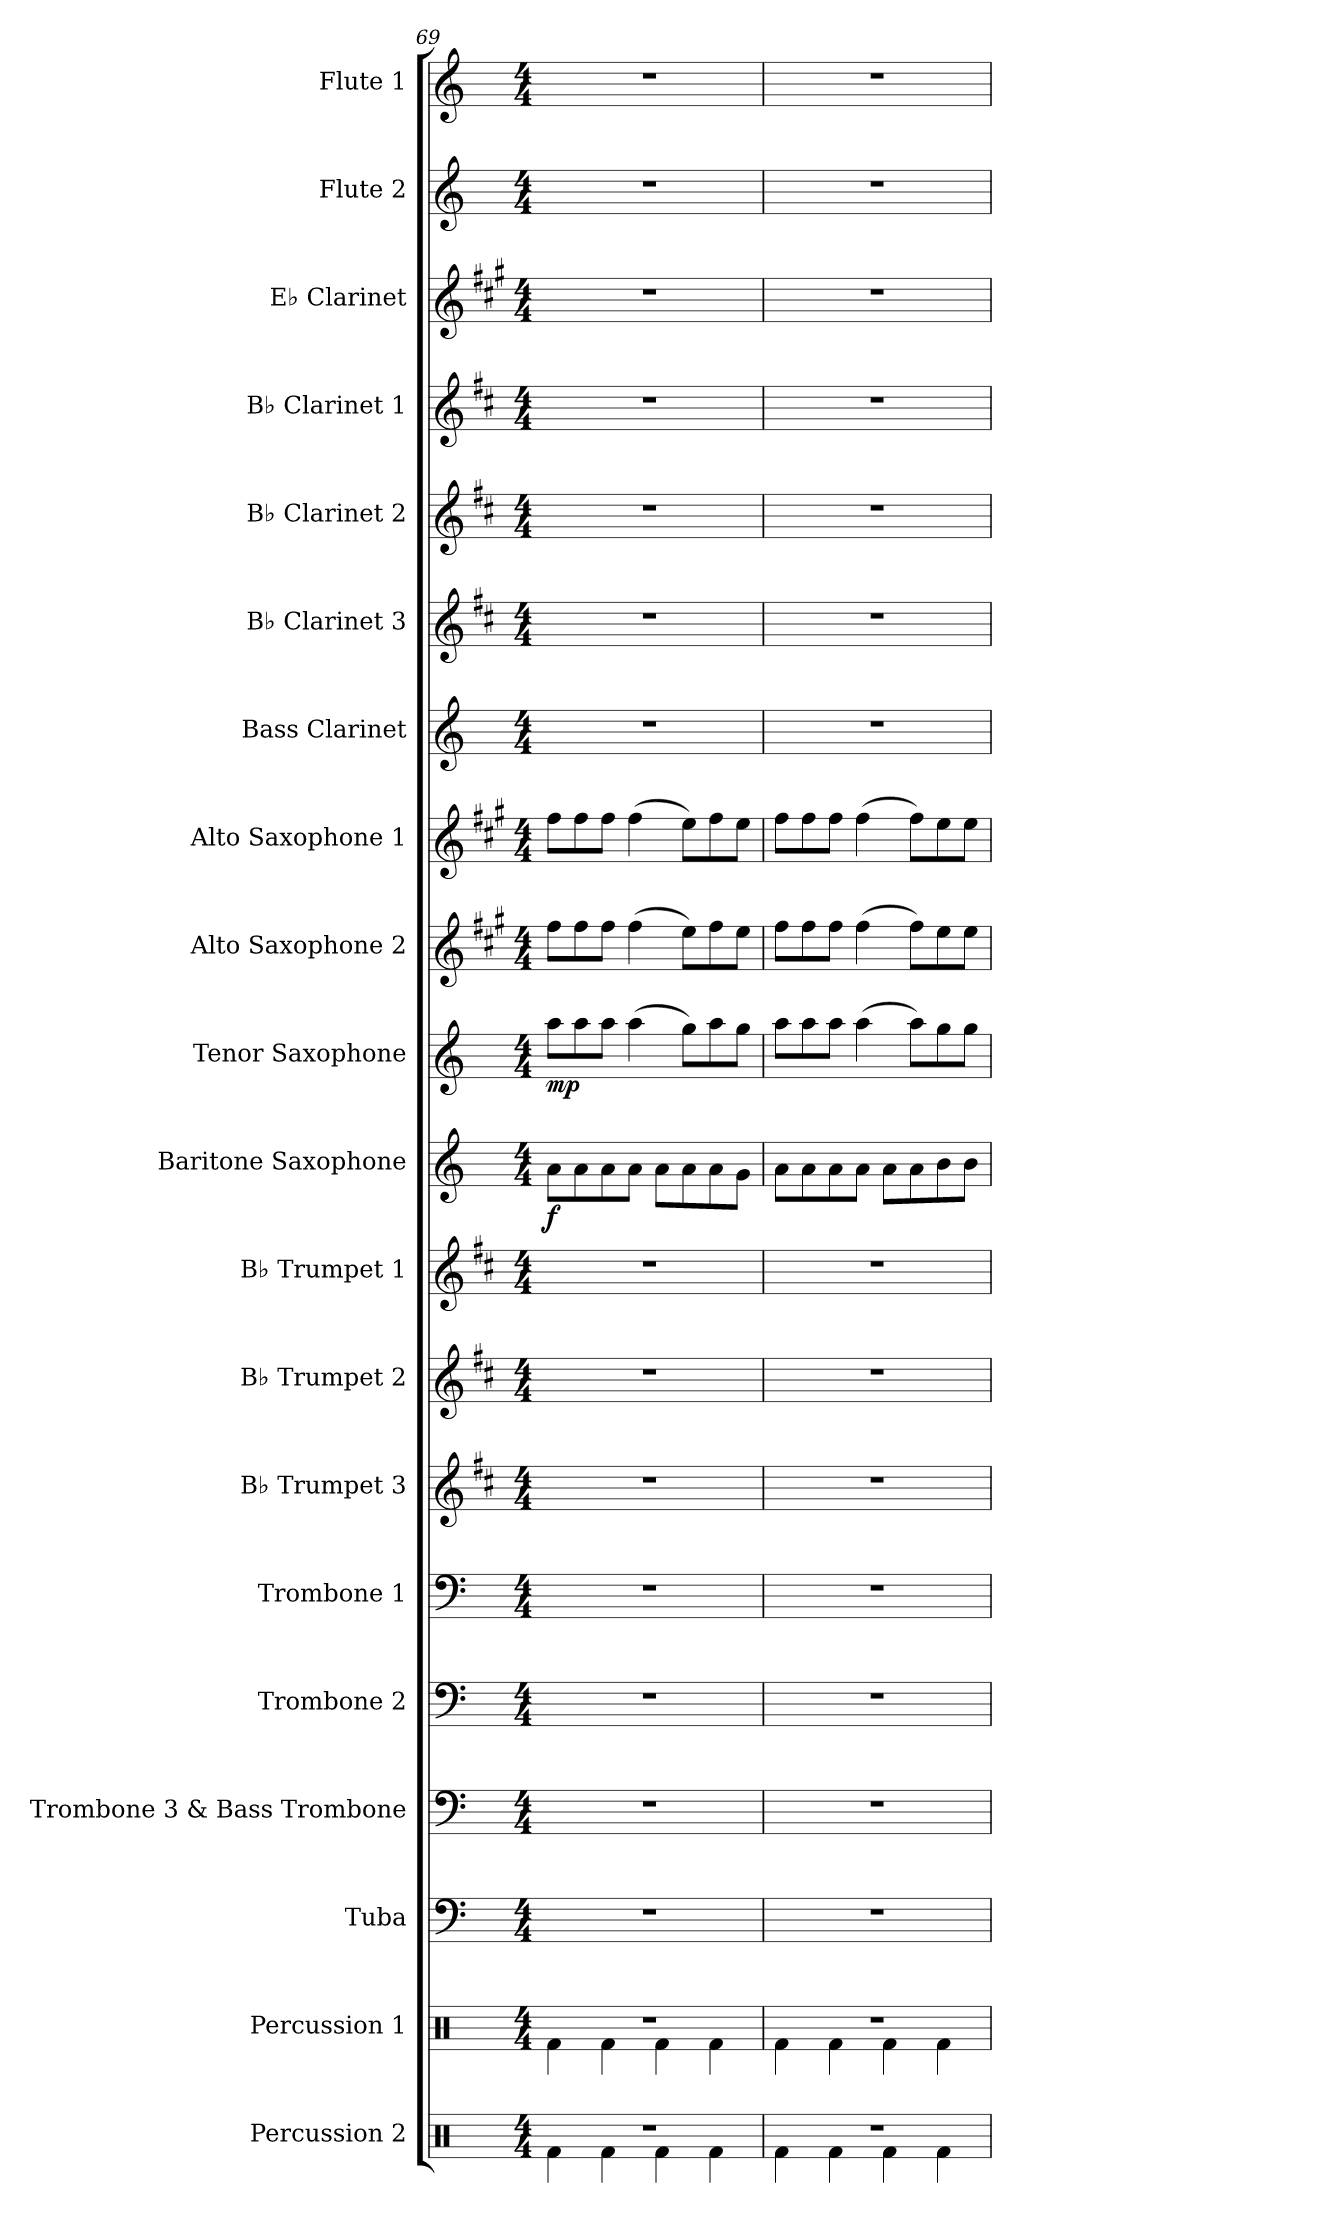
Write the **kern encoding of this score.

**kern	**kern	**kern	**kern	**kern	**kern	**kern	**kern	**kern	**kern	**dynam	**kern	**dynam	**kern	**kern	**kern	**kern	**kern	**kern	**kern	**kern	**kern
*part20	*part19	*part18	*part17	*part16	*part15	*part14	*part13	*part12	*part11	*part11	*part10	*part10	*part9	*part8	*part7	*part6	*part5	*part4	*part3	*part2	*part1
*staff20	*staff19	*staff18	*staff17	*staff16	*staff15	*staff14	*staff13	*staff12	*staff11	*staff11	*staff10	*staff10	*staff9	*staff8	*staff7	*staff6	*staff5	*staff4	*staff3	*staff2	*staff1
*I"Percussion 2	*I"Percussion 1	*I"Tuba	*I"Trombone 3 &amp; Bass Trombone	*I"Trombone 2	*I"Trombone 1	*I"B♭ Trumpet 3	*I"B♭ Trumpet 2	*I"B♭ Trumpet 1	*I"Baritone Saxophone	*	*I"Tenor Saxophone	*	*I"Alto Saxophone 2	*I"Alto Saxophone 1	*I"Bass Clarinet	*I"B♭ Clarinet 3	*I"B♭ Clarinet 2	*I"B♭ Clarinet 1	*I"E♭ Clarinet	*I"Flute 2	*I"Flute 1
*I'Perc. 2	*I'Perc. 1	*I'Tba.	*I'Tbn. 3 B. Tbn.	*I'Tbn. 2	*I'Tbn. 1	*I'B♭ Tpt. 3	*I'B♭ Tpt. 2	*I'B♭ Tpt. 1	*I'Bar. Sax.	*	*I'T. Sax.	*	*I'A. Sax. 2	*I'A. Sax. 1	*I'B. Cl.	*I'B♭ Cl. 3	*I'B♭ Cl. 2	*I'B♭ Cl. 1	*I'E♭ Cl.	*I'Fl. 2	*I'Fl. 1
*clefX	*clefX	*clefF4	*clefF4	*clefF4	*clefF4	*clefG2	*clefG2	*clefG2	*clefG2	*	*clefG2	*	*clefG2	*clefG2	*clefG2	*clefG2	*clefG2	*clefG2	*clefG2	*clefG2	*clefG2
*	*	*	*	*	*	*ITrd1c2	*ITrd1c2	*ITrd1c2	*ITrd12c21	*	*ITrd8c14	*	*ITrd5c9	*ITrd5c9	*ITrd8c14	*ITrd1c2	*ITrd1c2	*ITrd1c2	*ITrd-2c-3	*	*
*k[]	*k[]	*k[]	*k[]	*k[]	*k[]	*k[]	*k[]	*k[]	*k[]	*	*k[]	*	*k[]	*k[]	*k[]	*k[]	*k[]	*k[]	*k[]	*k[]	*k[]
*M4/4	*M4/4	*M4/4	*M4/4	*M4/4	*M4/4	*M4/4	*M4/4	*M4/4	*M4/4	*	*M4/4	*	*M4/4	*M4/4	*M4/4	*M4/4	*M4/4	*M4/4	*M4/4	*M4/4	*M4/4
=69	=69	=69	=69	=69	=69	=69	=69	=69	=69	=69	=69	=69	=69	=69	=69	=69	=69	=69	=69	=69	=69
*^	*^	*	*	*	*	*	*	*	*	*	*	*	*	*	*	*	*	*	*	*	*
!	!	!	!	!	!	!	!	!	!	!	!	!LO:DY:b	!	!LO:DY:b	!	!	!	!	!	!	!	!	!
1r	4Rf\	1r	4Rf\	1r	1r	1r	1r	1r	1r	1r	8A\L	f	8a\L	mp	8a\L	8a\L	1r	1r	1r	1r	1r	1r	1r
.	.	.	.	.	.	.	.	.	.	.	8A\	.	8a\	.	8a\	8a\	.	.	.	.	.	.	.
.	4Rf\	.	4Rf\	.	.	.	.	.	.	.	8A\	.	8a\J	.	8a\J	8a\J	.	.	.	.	.	.	.
.	.	.	.	.	.	.	.	.	.	.	8A\J	.	(4a\	.	(4a\	(4a\	.	.	.	.	.	.	.
.	4Rf\	.	4Rf\	.	.	.	.	.	.	.	8A\L	.	.	.	.	.	.	.	.	.	.	.	.
.	.	.	.	.	.	.	.	.	.	.	8A\	.	8g\L)	.	8g\L)	8g\L)	.	.	.	.	.	.	.
.	4Rf\	.	4Rf\	.	.	.	.	.	.	.	8A\	.	8a\	.	8a\	8a\	.	.	.	.	.	.	.
.	.	.	.	.	.	.	.	.	.	.	8G\J	.	8g\J	.	8g\J	8g\J	.	.	.	.	.	.	.
=70	=70	=70	=70	=70	=70	=70	=70	=70	=70	=70	=70	=70	=70	=70	=70	=70	=70	=70	=70	=70	=70	=70	=70
1r	4Rf\	1r	4Rf\	1r	1r	1r	1r	1r	1r	1r	8A\L	.	8a\L	.	8a\L	8a\L	1r	1r	1r	1r	1r	1r	1r
.	.	.	.	.	.	.	.	.	.	.	8A\	.	8a\	.	8a\	8a\	.	.	.	.	.	.	.
.	4Rf\	.	4Rf\	.	.	.	.	.	.	.	8A\	.	8a\J	.	8a\J	8a\J	.	.	.	.	.	.	.
.	.	.	.	.	.	.	.	.	.	.	8A\J	.	(4a\	.	(4a\	(4a\	.	.	.	.	.	.	.
.	4Rf\	.	4Rf\	.	.	.	.	.	.	.	8A\L	.	.	.	.	.	.	.	.	.	.	.	.
.	.	.	.	.	.	.	.	.	.	.	8A\	.	8a\L)	.	8a\L)	8a\L)	.	.	.	.	.	.	.
.	4Rf\	.	4Rf\	.	.	.	.	.	.	.	8B\	.	8g\	.	8g\	8g\	.	.	.	.	.	.	.
.	.	.	.	.	.	.	.	.	.	.	8B\J	.	8g\J	.	8g\J	8g\J	.	.	.	.	.	.	.
*v	*v	*	*	*	*	*	*	*	*	*	*	*	*	*	*	*	*	*	*	*	*	*	*
*	*v	*v	*	*	*	*	*	*	*	*	*	*	*	*	*	*	*	*	*	*	*	*
=	=	=	=	=	=	=	=	=	=	=	=	=	=	=	=	=	=	=	=	=	=
*-	*-	*-	*-	*-	*-	*-	*-	*-	*-	*-	*-	*-	*-	*-	*-	*-	*-	*-	*-	*-	*-
